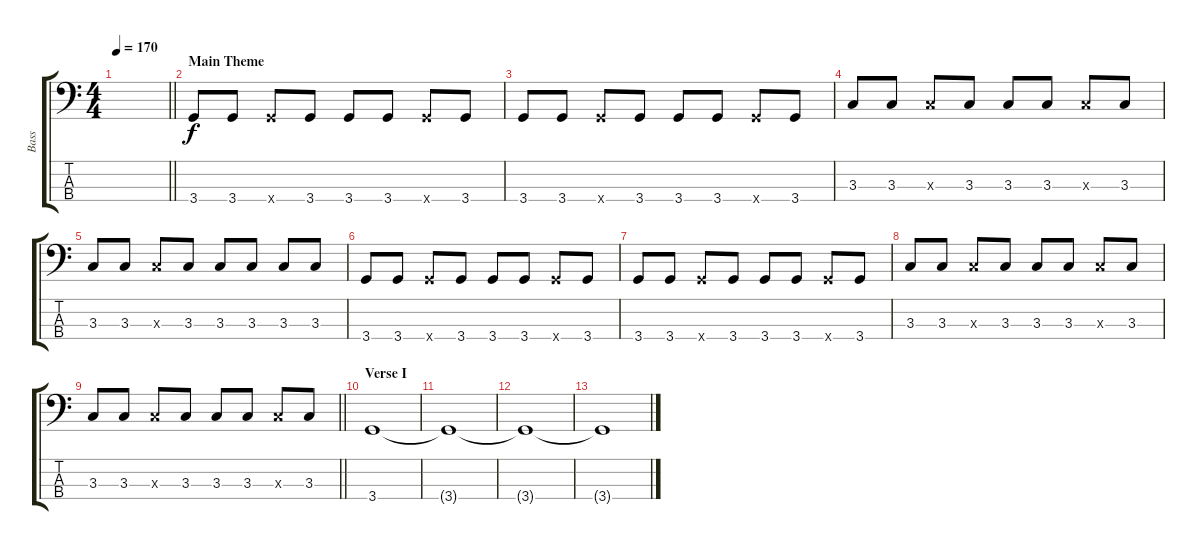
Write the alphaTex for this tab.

\track ("Bass" "Bass") {instrument electricbassfinger}
\staff {score tabs}
\tuning (G2 D2 A1 E1) {hide}
\ts (4 4)
\tempo 170
\clef f4
\barLineRight lightlight
\ks c
|
\section ("" "Main Theme")
3.4.8 3.4.8 3.4{x}.8 3.4.8 3.4.8 3.4.8 3.4{x}.8 3.4.8 |
3.4.8 3.4.8 3.4{x}.8 3.4.8 3.4.8 3.4.8 3.4{x}.8 3.4.8 |
3.3.8 3.3.8 3.3{x}.8 3.3.8 3.3.8 3.3.8 3.3{x}.8 3.3.8 |
3.3.8 3.3.8 3.3{x}.8 3.3.8 3.3.8 3.3.8 3.3.8 3.3.8 |
3.4.8 3.4.8 3.4{x}.8 3.4.8 3.4.8 3.4.8 3.4{x}.8 3.4.8 |
3.4.8 3.4.8 3.4{x}.8 3.4.8 3.4.8 3.4.8 3.4{x}.8 3.4.8 |
3.3.8 3.3.8 3.3{x}.8 3.3.8 3.3.8 3.3.8 3.3{x}.8 3.3.8 |
\barLineRight lightlight
3.3.8 3.3.8 3.3{x}.8 3.3.8 3.3.8 3.3.8 3.3{x}.8 3.3.8 |
\section ("" "Verse I")
3.4.1{volume 0} |
3.4{t}.1 |
3.4{t}.1 |
3.4{t}.1
